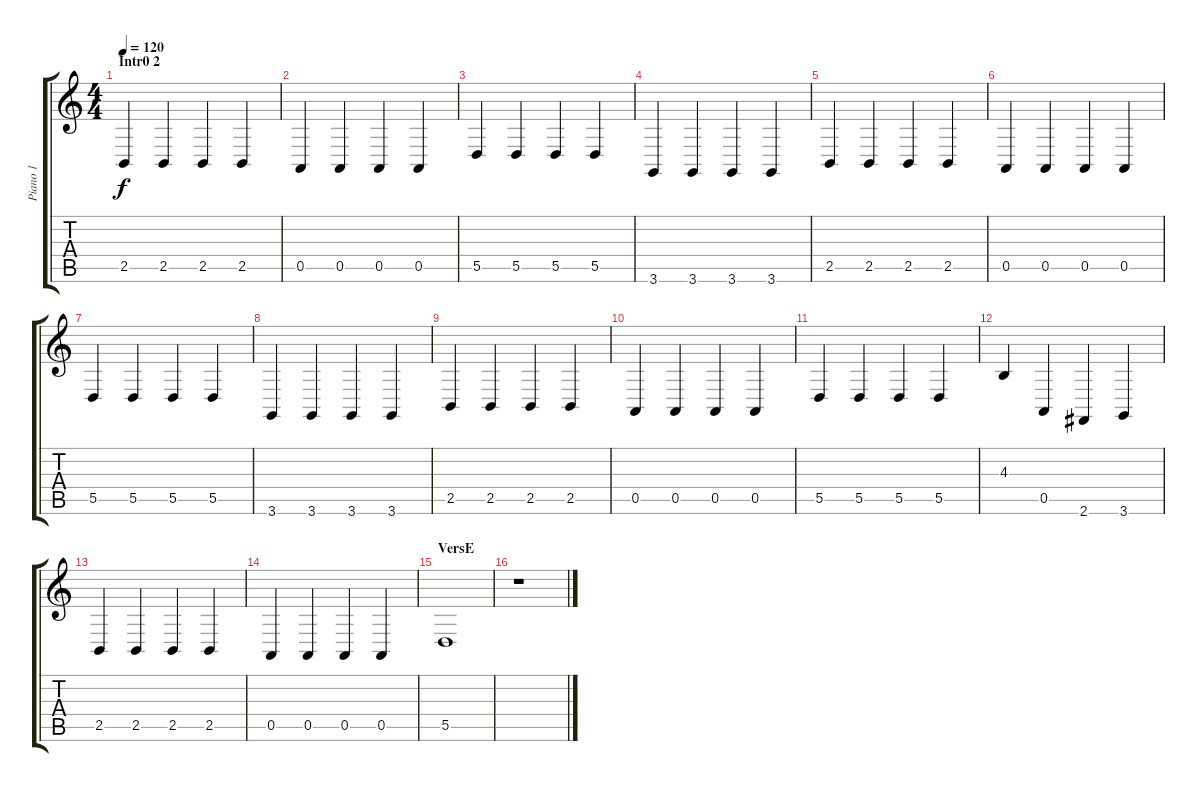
\track ("Piano 1" "Piano 1") {instrument acousticgrandpiano}
\staff {score tabs}
\tuning (E4 B3 G3 D3 A2 E2) {hide}
\ts (4 4)
\section ("" "Intr0 2")
\tempo 120
\clef g2
\ks c
2.5.4{dy f} 2.5.4 2.5.4 2.5.4 |
0.5.4 0.5.4 0.5.4 0.5.4 |
5.5.4 5.5.4 5.5.4 5.5.4 |
3.6.4 3.6.4 3.6.4 3.6.4 |
2.5.4 2.5.4 2.5.4 2.5.4 |
0.5.4 0.5.4 0.5.4 0.5.4 |
5.5.4 5.5.4 5.5.4 5.5.4 |
3.6.4 3.6.4 3.6.4 3.6.4 |
2.5.4 2.5.4 2.5.4 2.5.4 |
0.5.4 0.5.4 0.5.4 0.5.4 |
5.5.4 5.5.4 5.5.4 5.5.4 |
4.3.4 0.5.4 2.6.4 3.6.4 |
2.5.4 2.5.4 2.5.4 2.5.4 |
0.5.4 0.5.4 0.5.4 0.5.4 |
\section ("" "VersE")
5.5.1 |
r.1
